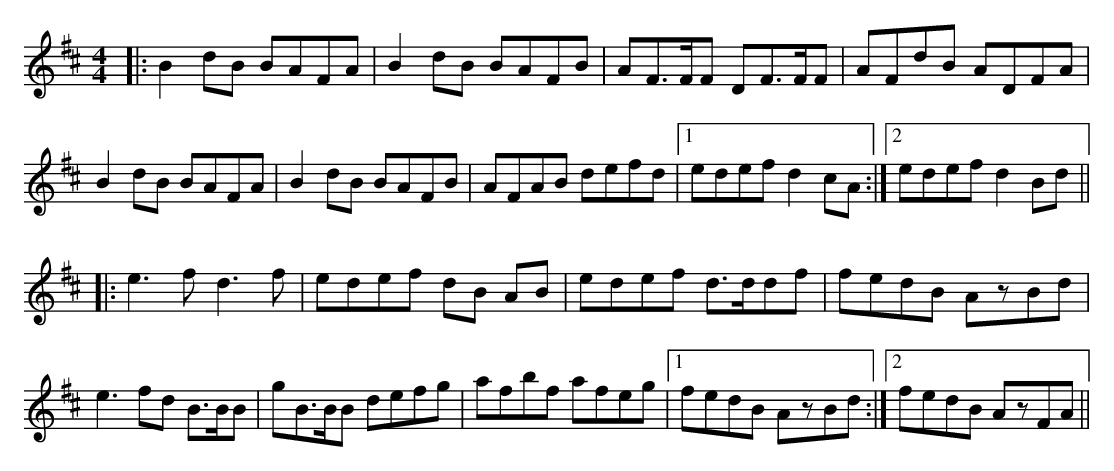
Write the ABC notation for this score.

X:1
M:4/4
K:D
|:B2 dB BAFA|B2 dB BAFB|AF>FF DF>FF|AFdB ADFA|
B2 dB BAFA|B2 dB BAFB|AFAB defd|1 edef d2cA:|2 edef d2Bd||
|:e3f d3f|edef dB AB|edef d>ddf|fedB AzBd|
e3fd B>BB|gB>BB defg|afbf afeg|1 fedB AzBd:|2 fedB AzFA||
